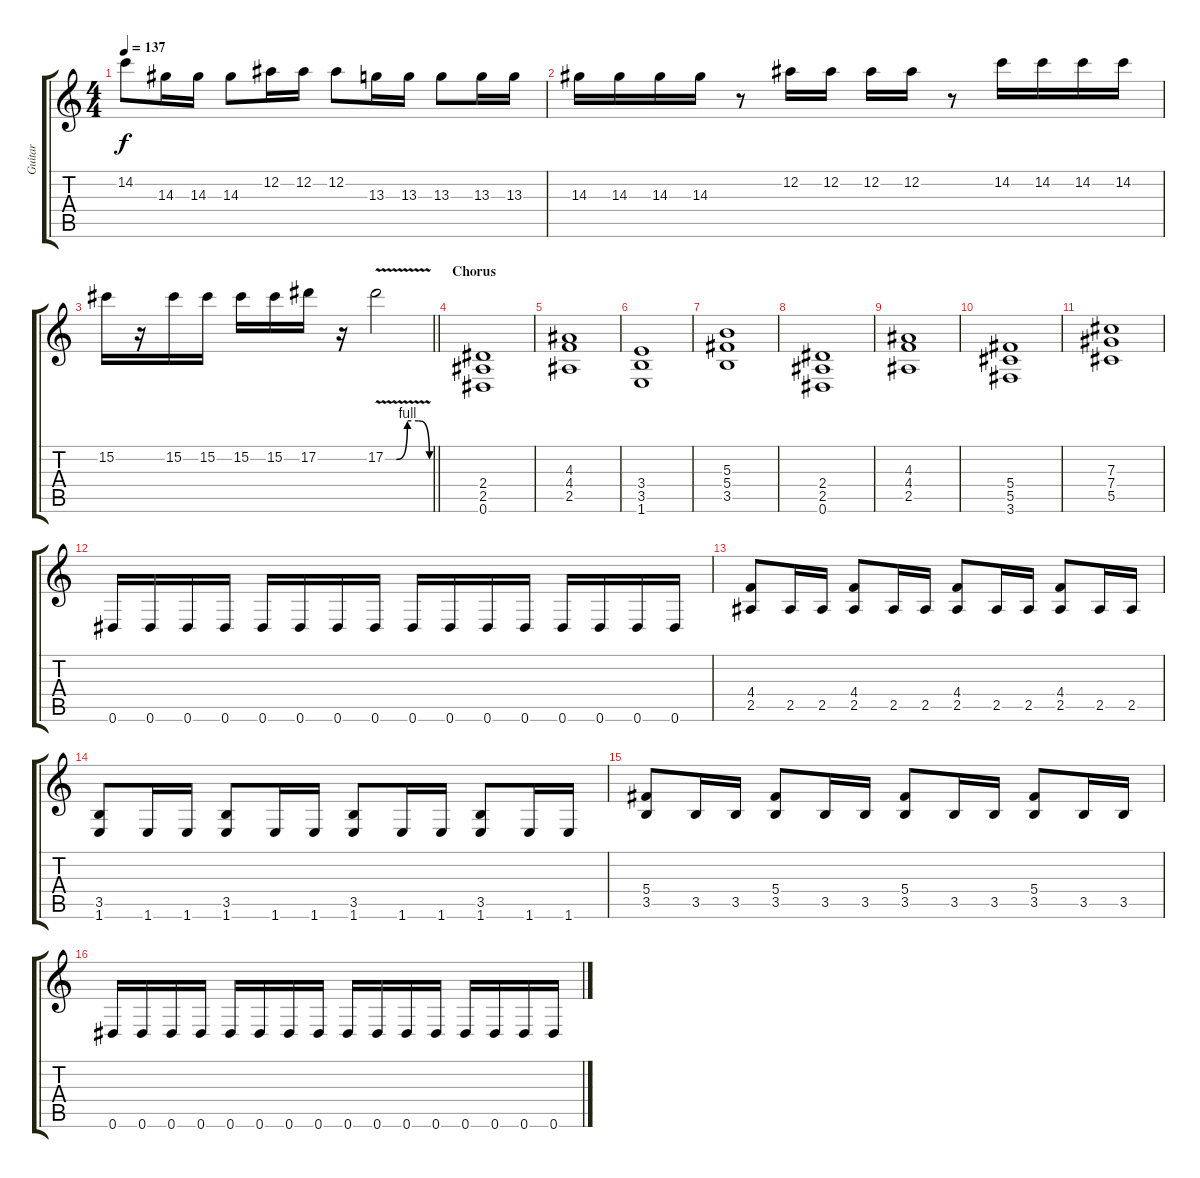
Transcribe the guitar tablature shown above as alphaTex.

\track ("Guitar" "Guitar") {instrument distortionguitar}
\staff {score tabs}
\tuning (Eb4 Bb3 Gb3 Db3 Ab2 Eb2) {hide}
\ts (4 4)
\tempo 137
\clef g2
\ks c
14.2.8{dy f} 14.3.16 14.3.16 14.3.8 12.2.16 12.2.16 12.2.8 13.3.16 13.3.16 13.3.8 13.3.16 13.3.16 |
14.3.16 14.3.16 14.3.16 14.3.16 r.8 12.2.16 12.2.16 12.2.16 12.2.16 r.8 14.2.16 14.2.16 14.2.16 14.2.16 |
\barLineRight lightlight
15.2.16 r.16 15.2.16 15.2.16 15.2.16 15.2.16 17.2.16 r.16 17.2{be (custom 0 0 15 0 30 4 45 4 60 0) v}.2 |
\section ("" "Chorus")
(2.4 2.5 0.6).1 |
(4.3 4.4 2.5).1 |
(3.4 3.5 1.6).1 |
(5.3 5.4 3.5).1 |
(2.4 2.5 0.6).1 |
(4.3 4.4 2.5).1 |
(5.4 5.5 3.6).1 |
(7.3 7.4 5.5).1 |
0.6.16 0.6.16 0.6.16 0.6.16 0.6.16 0.6.16 0.6.16 0.6.16 0.6.16 0.6.16 0.6.16 0.6.16 0.6.16 0.6.16 0.6.16 0.6.16 |
(4.4 2.5).8 2.5.16 2.5.16 (4.4 2.5).8 2.5.16 2.5.16 (4.4 2.5).8 2.5.16 2.5.16 (4.4 2.5).8 2.5.16 2.5.16 |
(3.5 1.6).8 1.6.16 1.6.16 (3.5 1.6).8 1.6.16 1.6.16 (3.5 1.6).8 1.6.16 1.6.16 (3.5 1.6).8 1.6.16 1.6.16 |
(5.4 3.5).8 3.5.16 3.5.16 (5.4 3.5).8 3.5.16 3.5.16 (5.4 3.5).8 3.5.16 3.5.16 (5.4 3.5).8 3.5.16 3.5.16 |
0.6.16 0.6.16 0.6.16 0.6.16 0.6.16 0.6.16 0.6.16 0.6.16 0.6.16 0.6.16 0.6.16 0.6.16 0.6.16 0.6.16 0.6.16 0.6.16
